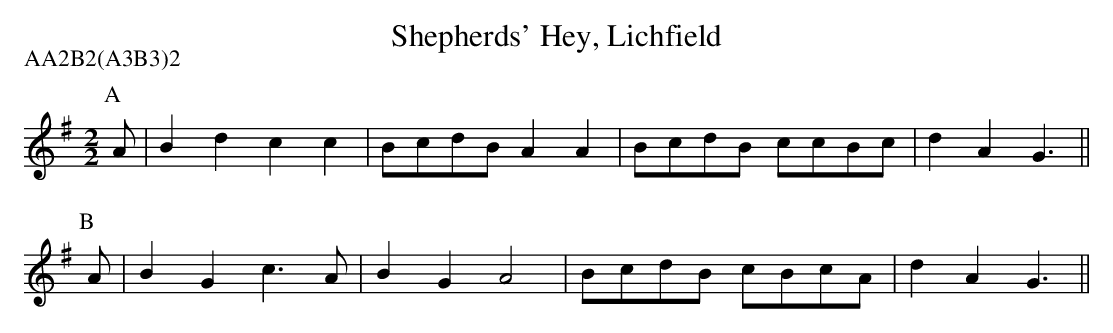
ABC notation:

X:1
T:Shepherds' Hey, Lichfield
M:2/2
L:1/8
P:AA2B2(A3B3)2
K:G
P:A
A|B2d2 c2c2|BcdB A2A2|BcdB ccBc|d2A2 G3||
P:B
A|B2G2 c3A |B2G2 A4 |BcdB cBcA|d2A2 G3||
